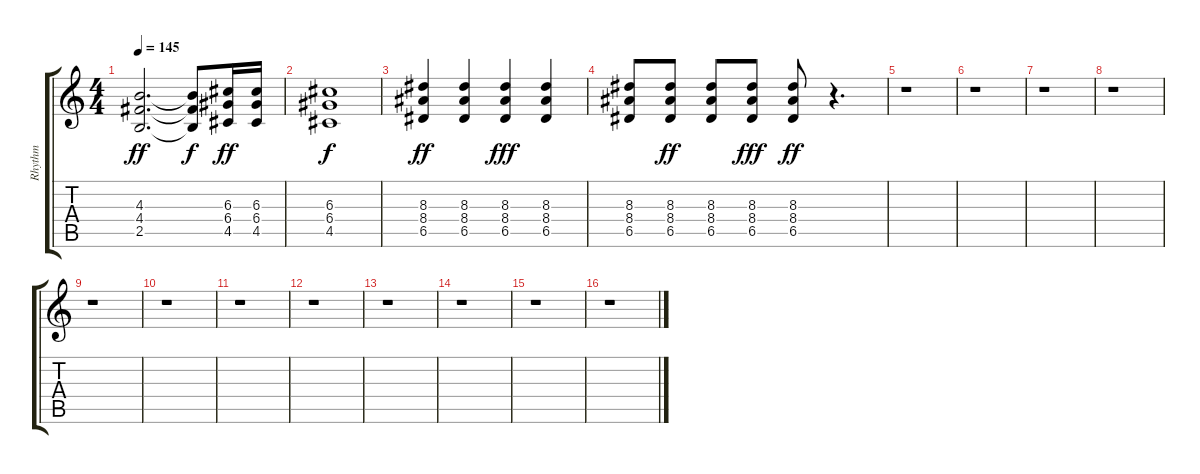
\track ("Rhythm" "Rhythm") {instrument distortionguitar}
\staff {score tabs}
\tuning (E4 B3 G3 D3 A2 E2) {hide}
\ts (4 4)
\tempo 145
\clef g2
\ks c
(4.3 4.4 2.5).2{d dy ff} (4.3{t} 4.4{t} 2.5{t}).8{dy f} (6.3 6.4 4.5).16{dy ff} (6.3 6.4 4.5).16 |
(6.3 6.4 4.5).1{dy f} |
(8.3 8.4 6.5).4{dy ff} (8.3 8.4 6.5).4 (8.3 8.4 6.5).4{dy fff} (8.3 8.4 6.5).4 |
(8.3 8.4 6.5).8 (8.3 8.4 6.5).8{dy ff} (8.3 8.4 6.5).8 (8.3 8.4 6.5).8{dy fff} (8.3 8.4 6.5).8{dy ff} r.4{d} |
r.1 |
r.1 |
r.1 |
r.1 |
r.1 |
r.1 |
r.1 |
r.1 |
r.1 |
r.1 |
r.1 |
r.1
